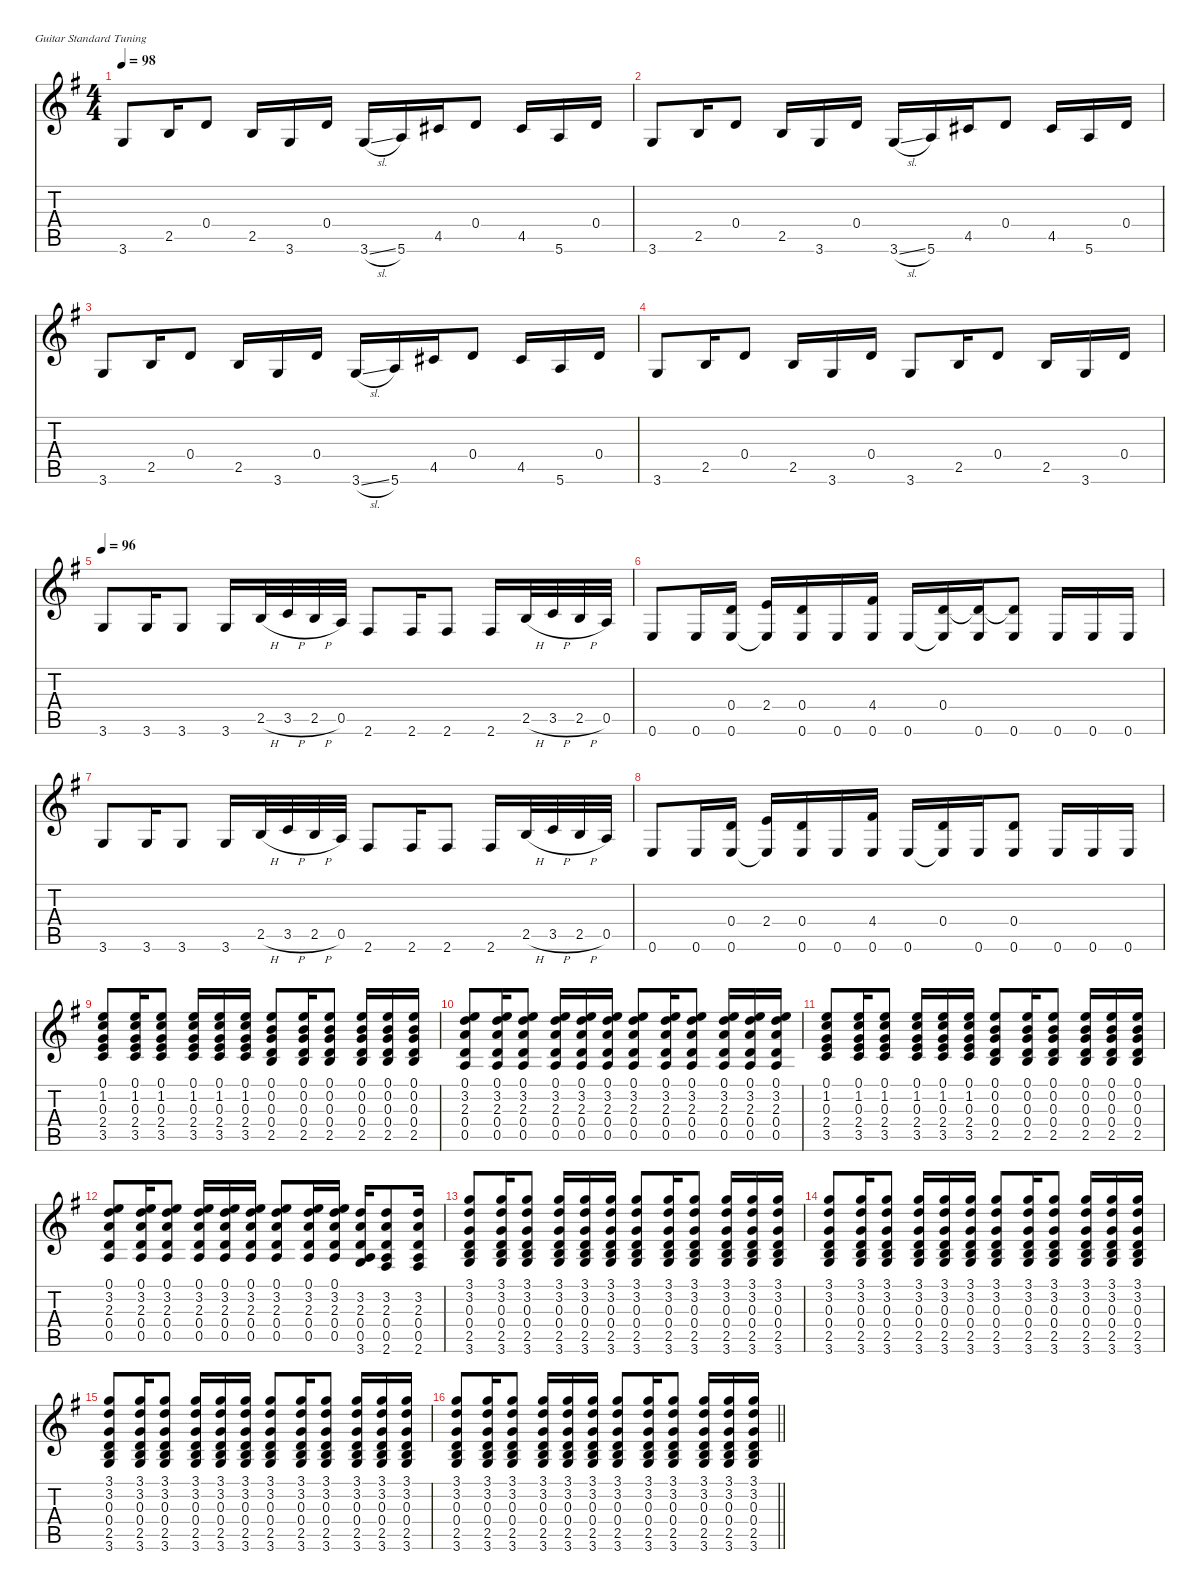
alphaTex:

\defaultSystemsLayout 4
\hideDynamics
\bracketExtendMode nobrackets
\singleTrackTrackNamePolicy hidden
\multiTrackTrackNamePolicy hidden
\firstSystemTrackNameMode fullname
\firstSystemTrackNameOrientation horizontal
\otherSystemsTrackNameOrientation horizontal
\track ("Guitar 1" "s.guit.") {defaultSystemsLayout 4 instrument acousticguitarsteel}
\staff {score tabs}
\tuning (E4 B3 G3 D3 A2 E2)
\ts (4 4)
\tempo 98
\clef g2
\ks g
3.6{acc forcenatural}.8{dy f beam Up} 2.5{acc forcenatural}.16{beam Up} 0.4{acc forcenatural}.8{beam Up} 2.5{acc forcenatural}.16{beam Up} 3.6{acc forcenatural}.16{beam Up} 0.4{acc forcenatural}.16{beam Up} 3.6{sl acc forcenatural}.16{beam Up} 5.6{acc forcenatural}.16{beam Up} 4.5{acc #}.16{beam Up} 0.4{acc forcenatural}.8{beam Up} 4.5{acc #}.16{beam Up} 5.6{acc forcenatural}.16{beam Up} 0.4{acc forcenatural}.16{beam Up} |
3.6{acc forcenatural}.8{beam Up} 2.5{acc forcenatural}.16{beam Up} 0.4{acc forcenatural}.8{beam Up} 2.5{acc forcenatural}.16{beam Up} 3.6{acc forcenatural}.16{beam Up} 0.4{acc forcenatural}.16{beam Up} 3.6{sl acc forcenatural}.16{beam Up} 5.6{acc forcenatural}.16{beam Up} 4.5{acc #}.16{beam Up} 0.4{acc forcenatural}.8{beam Up} 4.5{acc #}.16{beam Up} 5.6{acc forcenatural}.16{beam Up} 0.4{acc forcenatural}.16{beam Up} |
3.6{acc forcenatural}.8{beam Up} 2.5{acc forcenatural}.16{beam Up} 0.4{acc forcenatural}.8{beam Up} 2.5{acc forcenatural}.16{beam Up} 3.6{acc forcenatural}.16{beam Up} 0.4{acc forcenatural}.16{beam Up} 3.6{sl acc forcenatural}.16{beam Up} 5.6{acc forcenatural}.16{beam Up} 4.5{acc #}.16{beam Up} 0.4{acc forcenatural}.8{beam Up} 4.5{acc #}.16{beam Up} 5.6{acc forcenatural}.16{beam Up} 0.4{acc forcenatural}.16{beam Up} |
3.6{acc forcenatural}.8{beam Up} 2.5{acc forcenatural}.16{beam Up} 0.4{acc forcenatural}.8{beam Up} 2.5{acc forcenatural}.16{beam Up} 3.6{acc forcenatural}.16{beam Up} 0.4{acc forcenatural}.16{beam Up} 3.6{acc forcenatural}.8{beam Up} 2.5{acc forcenatural}.16{beam Up} 0.4{acc forcenatural}.8{beam Up} 2.5{acc forcenatural}.16{beam Up} 3.6{acc forcenatural}.16{beam Up} 0.4{acc forcenatural}.16{beam Up} |
\tempo 96
3.6{acc forcenatural}.8{beam Up} 3.6{acc forcenatural}.16{beam Up} 3.6{acc forcenatural}.8{beam Up} 3.6{acc forcenatural}.16{beam Up} 2.5{h acc forcenatural}.32{beam Up} 3.5{h acc forcenatural}.32{beam Up} 2.5{h acc forcenatural}.32{beam Up} 0.5{acc forcenatural}.32{beam Up} 2.6{acc #}.8{beam Up} 2.6{acc #}.16{beam Up} 2.6{acc #}.8{beam Up} 2.6{acc #}.16{beam Up} 2.5{h acc forcenatural}.32{beam Up} 3.5{h acc forcenatural}.32{beam Up} 2.5{h acc forcenatural}.32{beam Up} 0.5{acc forcenatural}.32{beam Up} |
0.6{acc forcenatural}.8{beam Up} 0.6{acc forcenatural}.16{beam Up} (0.4{acc forcenatural} 0.6{acc forcenatural}).16{beam Up} (2.4{acc forcenatural} 0.6{t acc forcenatural}).16{beam Up} (0.4{acc forcenatural} 0.6{acc forcenatural}).16{beam Up} 0.6{acc forcenatural}.16{beam Up} (4.4{acc #} 0.6{acc forcenatural}).16{beam Up} 0.6{acc forcenatural}.16{beam Up} (0.4{acc forcenatural} 0.6{t acc forcenatural}).16{beam Up} (0.6{acc forcenatural} 0.4{t acc forcenatural}).16{beam Up} (0.6{acc forcenatural} 0.4{t acc forcenatural}).8{beam Up} 0.6{acc forcenatural}.16{beam Up} 0.6{acc forcenatural}.16{beam Up} 0.6{acc forcenatural}.16{beam Up} |
3.6{acc forcenatural}.8{beam Up} 3.6{acc forcenatural}.16{beam Up} 3.6{acc forcenatural}.8{beam Up} 3.6{acc forcenatural}.16{beam Up} 2.5{h acc forcenatural}.32{beam Up} 3.5{h acc forcenatural}.32{beam Up} 2.5{h acc forcenatural}.32{beam Up} 0.5{acc forcenatural}.32{beam Up} 2.6{acc #}.8{beam Up} 2.6{acc #}.16{beam Up} 2.6{acc #}.8{beam Up} 2.6{acc #}.16{beam Up} 2.5{h acc forcenatural}.32{beam Up} 3.5{h acc forcenatural}.32{beam Up} 2.5{h acc forcenatural}.32{beam Up} 0.5{acc forcenatural}.32{beam Up} |
0.6{acc forcenatural}.8{beam Up} 0.6{acc forcenatural}.16{beam Up} (0.4{acc forcenatural} 0.6{acc forcenatural}).16{beam Up} (2.4{acc forcenatural} 0.6{t acc forcenatural}).16{beam Up} (0.4{acc forcenatural} 0.6{acc forcenatural}).16{beam Up} 0.6{acc forcenatural}.16{beam Up} (4.4{acc #} 0.6{acc forcenatural}).16{beam Up} 0.6{acc forcenatural}.16{beam Up} (0.4{acc forcenatural} 0.6{t acc forcenatural}).16{beam Up} 0.6{acc forcenatural}.16{beam Up} (0.4{acc forcenatural} 0.6{acc forcenatural}).8{beam Up} 0.6{acc forcenatural}.16{beam Up} 0.6{acc forcenatural}.16{beam Up} 0.6{acc forcenatural}.16{beam Up} |
(0.1{acc forcenatural} 1.2{acc forcenatural} 0.3{acc forcenatural} 2.4{acc forcenatural} 3.5{acc forcenatural}).8{beam Up} (0.1{acc forcenatural} 1.2{acc forcenatural} 0.3{acc forcenatural} 2.4{acc forcenatural} 3.5{acc forcenatural}).16{beam Up} (0.1{acc forcenatural} 1.2{acc forcenatural} 0.3{acc forcenatural} 2.4{acc forcenatural} 3.5{acc forcenatural}).8{beam Up} (0.1{acc forcenatural} 1.2{acc forcenatural} 0.3{acc forcenatural} 2.4{acc forcenatural} 3.5{acc forcenatural}).16{beam Up} (0.1{acc forcenatural} 1.2{acc forcenatural} 0.3{acc forcenatural} 2.4{acc forcenatural} 3.5{acc forcenatural}).16{beam Up} (0.1{acc forcenatural} 1.2{acc forcenatural} 0.3{acc forcenatural} 2.4{acc forcenatural} 3.5{acc forcenatural}).16{beam Up} (0.1{acc forcenatural} 0.2{acc forcenatural} 0.3{acc forcenatural} 0.4{acc forcenatural} 2.5{acc forcenatural}).8{beam Up} (0.1{acc forcenatural} 0.2{acc forcenatural} 0.3{acc forcenatural} 0.4{acc forcenatural} 2.5{acc forcenatural}).16{beam Up} (0.1{acc forcenatural} 0.2{acc forcenatural} 0.3{acc forcenatural} 0.4{acc forcenatural} 2.5{acc forcenatural}).8{beam Up} (0.1{acc forcenatural} 0.2{acc forcenatural} 0.3{acc forcenatural} 0.4{acc forcenatural} 2.5{acc forcenatural}).16{beam Up} (0.1{acc forcenatural} 0.2{acc forcenatural} 0.3{acc forcenatural} 0.4{acc forcenatural} 2.5{acc forcenatural}).16{beam Up} (0.1{acc forcenatural} 0.2{acc forcenatural} 0.3{acc forcenatural} 0.4{acc forcenatural} 2.5{acc forcenatural}).16{beam Up} |
(0.1{acc forcenatural} 3.2{acc forcenatural} 2.3{acc forcenatural} 0.4{acc forcenatural} 0.5{acc forcenatural}).8{beam Up} (0.1{acc forcenatural} 3.2{acc forcenatural} 2.3{acc forcenatural} 0.4{acc forcenatural} 0.5{acc forcenatural}).16{beam Up} (0.1{acc forcenatural} 3.2{acc forcenatural} 2.3{acc forcenatural} 0.4{acc forcenatural} 0.5{acc forcenatural}).8{beam Up} (0.1{acc forcenatural} 3.2{acc forcenatural} 2.3{acc forcenatural} 0.4{acc forcenatural} 0.5{acc forcenatural}).16{beam Up} (0.1{acc forcenatural} 3.2{acc forcenatural} 2.3{acc forcenatural} 0.4{acc forcenatural} 0.5{acc forcenatural}).16{beam Up} (0.1{acc forcenatural} 3.2{acc forcenatural} 2.3{acc forcenatural} 0.4{acc forcenatural} 0.5{acc forcenatural}).16{beam Up} (0.1{acc forcenatural} 3.2{acc forcenatural} 2.3{acc forcenatural} 0.4{acc forcenatural} 0.5{acc forcenatural}).8{beam Up} (0.1{acc forcenatural} 3.2{acc forcenatural} 2.3{acc forcenatural} 0.4{acc forcenatural} 0.5{acc forcenatural}).16{beam Up} (0.1{acc forcenatural} 3.2{acc forcenatural} 2.3{acc forcenatural} 0.4{acc forcenatural} 0.5{acc forcenatural}).8{beam Up} (0.1{acc forcenatural} 3.2{acc forcenatural} 2.3{acc forcenatural} 0.4{acc forcenatural} 0.5{acc forcenatural}).16{beam Up} (0.1{acc forcenatural} 3.2{acc forcenatural} 2.3{acc forcenatural} 0.4{acc forcenatural} 0.5{acc forcenatural}).16{beam Up} (0.1{acc forcenatural} 3.2{acc forcenatural} 2.3{acc forcenatural} 0.4{acc forcenatural} 0.5{acc forcenatural}).16{beam Up} |
(0.1{acc forcenatural} 1.2{acc forcenatural} 0.3{acc forcenatural} 2.4{acc forcenatural} 3.5{acc forcenatural}).8{beam Up} (0.1{acc forcenatural} 1.2{acc forcenatural} 0.3{acc forcenatural} 2.4{acc forcenatural} 3.5{acc forcenatural}).16{beam Up} (0.1{acc forcenatural} 1.2{acc forcenatural} 0.3{acc forcenatural} 2.4{acc forcenatural} 3.5{acc forcenatural}).8{beam Up} (0.1{acc forcenatural} 1.2{acc forcenatural} 0.3{acc forcenatural} 2.4{acc forcenatural} 3.5{acc forcenatural}).16{beam Up} (0.1{acc forcenatural} 1.2{acc forcenatural} 0.3{acc forcenatural} 2.4{acc forcenatural} 3.5{acc forcenatural}).16{beam Up} (0.1{acc forcenatural} 1.2{acc forcenatural} 0.3{acc forcenatural} 2.4{acc forcenatural} 3.5{acc forcenatural}).16{beam Up} (0.1{acc forcenatural} 0.2{acc forcenatural} 0.3{acc forcenatural} 0.4{acc forcenatural} 2.5{acc forcenatural}).8{beam Up} (0.1{acc forcenatural} 0.2{acc forcenatural} 0.3{acc forcenatural} 0.4{acc forcenatural} 2.5{acc forcenatural}).16{beam Up} (0.1{acc forcenatural} 0.2{acc forcenatural} 0.3{acc forcenatural} 0.4{acc forcenatural} 2.5{acc forcenatural}).8{beam Up} (0.1{acc forcenatural} 0.2{acc forcenatural} 0.3{acc forcenatural} 0.4{acc forcenatural} 2.5{acc forcenatural}).16{beam Up} (0.1{acc forcenatural} 0.2{acc forcenatural} 0.3{acc forcenatural} 0.4{acc forcenatural} 2.5{acc forcenatural}).16{beam Up} (0.1{acc forcenatural} 0.2{acc forcenatural} 0.3{acc forcenatural} 0.4{acc forcenatural} 2.5{acc forcenatural}).16{beam Up} |
(0.1{acc forcenatural} 3.2{acc forcenatural} 2.3{acc forcenatural} 0.4{acc forcenatural} 0.5{acc forcenatural}).8{beam Up} (0.1{acc forcenatural} 3.2{acc forcenatural} 2.3{acc forcenatural} 0.4{acc forcenatural} 0.5{acc forcenatural}).16{beam Up} (0.1{acc forcenatural} 3.2{acc forcenatural} 2.3{acc forcenatural} 0.4{acc forcenatural} 0.5{acc forcenatural}).8{beam Up} (0.1{acc forcenatural} 3.2{acc forcenatural} 2.3{acc forcenatural} 0.4{acc forcenatural} 0.5{acc forcenatural}).16{beam Up} (0.1{acc forcenatural} 3.2{acc forcenatural} 2.3{acc forcenatural} 0.4{acc forcenatural} 0.5{acc forcenatural}).16{beam Up} (0.1{acc forcenatural} 3.2{acc forcenatural} 2.3{acc forcenatural} 0.4{acc forcenatural} 0.5{acc forcenatural}).16{beam Up} (0.1{acc forcenatural} 3.2{acc forcenatural} 2.3{acc forcenatural} 0.4{acc forcenatural} 0.5{acc forcenatural}).8{beam Up} (0.1{acc forcenatural} 3.2{acc forcenatural} 2.3{acc forcenatural} 0.4{acc forcenatural} 0.5{acc forcenatural}).16{beam Up} (0.1{acc forcenatural} 3.2{acc forcenatural} 2.3{acc forcenatural} 0.4{acc forcenatural} 0.5{acc forcenatural}).16{beam Up} (3.2{acc forcenatural} 2.3{acc forcenatural} 0.4{acc forcenatural} 0.5{acc forcenatural} 3.6{acc forcenatural}).16{beam Up} (3.2{acc forcenatural} 2.3{acc forcenatural} 0.4{acc forcenatural} 0.5{acc forcenatural} 2.6{acc #}).8{beam Up} (3.2{acc forcenatural} 2.3{acc forcenatural} 0.4{acc forcenatural} 0.5{acc forcenatural} 2.6{acc #}).16{beam Up} |
(3.1{acc forcenatural} 3.2{acc forcenatural} 0.3{acc forcenatural} 0.4{acc forcenatural} 2.5{acc forcenatural} 3.6{acc forcenatural}).8{beam Up} (3.1{acc forcenatural} 3.2{acc forcenatural} 0.3{acc forcenatural} 0.4{acc forcenatural} 2.5{acc forcenatural} 3.6{acc forcenatural}).16{beam Up} (3.1{acc forcenatural} 3.2{acc forcenatural} 0.3{acc forcenatural} 0.4{acc forcenatural} 2.5{acc forcenatural} 3.6{acc forcenatural}).8{beam Up} (3.1{acc forcenatural} 3.2{acc forcenatural} 0.3{acc forcenatural} 0.4{acc forcenatural} 2.5{acc forcenatural} 3.6{acc forcenatural}).16{beam Up} (3.1{acc forcenatural} 3.2{acc forcenatural} 0.3{acc forcenatural} 0.4{acc forcenatural} 2.5{acc forcenatural} 3.6{acc forcenatural}).16{beam Up} (3.1{acc forcenatural} 3.2{acc forcenatural} 0.3{acc forcenatural} 0.4{acc forcenatural} 2.5{acc forcenatural} 3.6{acc forcenatural}).16{beam Up} (3.1{acc forcenatural} 3.2{acc forcenatural} 0.3{acc forcenatural} 0.4{acc forcenatural} 2.5{acc forcenatural} 3.6{acc forcenatural}).8{beam Up} (3.1{acc forcenatural} 3.2{acc forcenatural} 0.3{acc forcenatural} 0.4{acc forcenatural} 2.5{acc forcenatural} 3.6{acc forcenatural}).16{beam Up} (3.1{acc forcenatural} 3.2{acc forcenatural} 0.3{acc forcenatural} 0.4{acc forcenatural} 2.5{acc forcenatural} 3.6{acc forcenatural}).8{beam Up} (3.1{acc forcenatural} 3.2{acc forcenatural} 0.3{acc forcenatural} 0.4{acc forcenatural} 2.5{acc forcenatural} 3.6{acc forcenatural}).16{beam Up} (3.1{acc forcenatural} 3.2{acc forcenatural} 0.3{acc forcenatural} 0.4{acc forcenatural} 2.5{acc forcenatural} 3.6{acc forcenatural}).16{beam Up} (3.1{acc forcenatural} 3.2{acc forcenatural} 0.3{acc forcenatural} 0.4{acc forcenatural} 2.5{acc forcenatural} 3.6{acc forcenatural}).16{beam Up} |
(3.1{acc forcenatural} 3.2{acc forcenatural} 0.3{acc forcenatural} 0.4{acc forcenatural} 2.5{acc forcenatural} 3.6{acc forcenatural}).8{beam Up} (3.1{acc forcenatural} 3.2{acc forcenatural} 0.3{acc forcenatural} 0.4{acc forcenatural} 2.5{acc forcenatural} 3.6{acc forcenatural}).16{beam Up} (3.1{acc forcenatural} 3.2{acc forcenatural} 0.3{acc forcenatural} 0.4{acc forcenatural} 2.5{acc forcenatural} 3.6{acc forcenatural}).8{beam Up} (3.1{acc forcenatural} 3.2{acc forcenatural} 0.3{acc forcenatural} 0.4{acc forcenatural} 2.5{acc forcenatural} 3.6{acc forcenatural}).16{beam Up} (3.1{acc forcenatural} 3.2{acc forcenatural} 0.3{acc forcenatural} 0.4{acc forcenatural} 2.5{acc forcenatural} 3.6{acc forcenatural}).16{beam Up} (3.1{acc forcenatural} 3.2{acc forcenatural} 0.3{acc forcenatural} 0.4{acc forcenatural} 2.5{acc forcenatural} 3.6{acc forcenatural}).16{beam Up} (3.1{acc forcenatural} 3.2{acc forcenatural} 0.3{acc forcenatural} 0.4{acc forcenatural} 2.5{acc forcenatural} 3.6{acc forcenatural}).8{beam Up} (3.1{acc forcenatural} 3.2{acc forcenatural} 0.3{acc forcenatural} 0.4{acc forcenatural} 2.5{acc forcenatural} 3.6{acc forcenatural}).16{beam Up} (3.1{acc forcenatural} 3.2{acc forcenatural} 0.3{acc forcenatural} 0.4{acc forcenatural} 2.5{acc forcenatural} 3.6{acc forcenatural}).8{beam Up} (3.1{acc forcenatural} 3.2{acc forcenatural} 0.3{acc forcenatural} 0.4{acc forcenatural} 2.5{acc forcenatural} 3.6{acc forcenatural}).16{beam Up} (3.1{acc forcenatural} 3.2{acc forcenatural} 0.3{acc forcenatural} 0.4{acc forcenatural} 2.5{acc forcenatural} 3.6{acc forcenatural}).16{beam Up} (3.1{acc forcenatural} 3.2{acc forcenatural} 0.3{acc forcenatural} 0.4{acc forcenatural} 2.5{acc forcenatural} 3.6{acc forcenatural}).16{beam Up} |
(3.1{acc forcenatural} 3.2{acc forcenatural} 0.3{acc forcenatural} 0.4{acc forcenatural} 2.5{acc forcenatural} 3.6{acc forcenatural}).8{beam Up} (3.1{acc forcenatural} 3.2{acc forcenatural} 0.3{acc forcenatural} 0.4{acc forcenatural} 2.5{acc forcenatural} 3.6{acc forcenatural}).16{beam Up} (3.1{acc forcenatural} 3.2{acc forcenatural} 0.3{acc forcenatural} 0.4{acc forcenatural} 2.5{acc forcenatural} 3.6{acc forcenatural}).8{beam Up} (3.1{acc forcenatural} 3.2{acc forcenatural} 0.3{acc forcenatural} 0.4{acc forcenatural} 2.5{acc forcenatural} 3.6{acc forcenatural}).16{beam Up} (3.1{acc forcenatural} 3.2{acc forcenatural} 0.3{acc forcenatural} 0.4{acc forcenatural} 2.5{acc forcenatural} 3.6{acc forcenatural}).16{beam Up} (3.1{acc forcenatural} 3.2{acc forcenatural} 0.3{acc forcenatural} 0.4{acc forcenatural} 2.5{acc forcenatural} 3.6{acc forcenatural}).16{beam Up} (3.1{acc forcenatural} 3.2{acc forcenatural} 0.3{acc forcenatural} 0.4{acc forcenatural} 2.5{acc forcenatural} 3.6{acc forcenatural}).8{beam Up} (3.1{acc forcenatural} 3.2{acc forcenatural} 0.3{acc forcenatural} 0.4{acc forcenatural} 2.5{acc forcenatural} 3.6{acc forcenatural}).16{beam Up} (3.1{acc forcenatural} 3.2{acc forcenatural} 0.3{acc forcenatural} 0.4{acc forcenatural} 2.5{acc forcenatural} 3.6{acc forcenatural}).8{beam Up} (3.1{acc forcenatural} 3.2{acc forcenatural} 0.3{acc forcenatural} 0.4{acc forcenatural} 2.5{acc forcenatural} 3.6{acc forcenatural}).16{beam Up} (3.1{acc forcenatural} 3.2{acc forcenatural} 0.3{acc forcenatural} 0.4{acc forcenatural} 2.5{acc forcenatural} 3.6{acc forcenatural}).16{beam Up} (3.1{acc forcenatural} 3.2{acc forcenatural} 0.3{acc forcenatural} 0.4{acc forcenatural} 2.5{acc forcenatural} 3.6{acc forcenatural}).16{beam Up} |
\barLineRight lightlight
(3.1{acc forcenatural} 3.2{acc forcenatural} 0.3{acc forcenatural} 0.4{acc forcenatural} 2.5{acc forcenatural} 3.6{acc forcenatural}).8{beam Up} (3.1{acc forcenatural} 3.2{acc forcenatural} 0.3{acc forcenatural} 0.4{acc forcenatural} 2.5{acc forcenatural} 3.6{acc forcenatural}).16{beam Up} (3.1{acc forcenatural} 3.2{acc forcenatural} 0.3{acc forcenatural} 0.4{acc forcenatural} 2.5{acc forcenatural} 3.6{acc forcenatural}).8{beam Up} (3.1{acc forcenatural} 3.2{acc forcenatural} 0.3{acc forcenatural} 0.4{acc forcenatural} 2.5{acc forcenatural} 3.6{acc forcenatural}).16{beam Up} (3.1{acc forcenatural} 3.2{acc forcenatural} 0.3{acc forcenatural} 0.4{acc forcenatural} 2.5{acc forcenatural} 3.6{acc forcenatural}).16{beam Up} (3.1{acc forcenatural} 3.2{acc forcenatural} 0.3{acc forcenatural} 0.4{acc forcenatural} 2.5{acc forcenatural} 3.6{acc forcenatural}).16{beam Up} (3.1{acc forcenatural} 3.2{acc forcenatural} 0.3{acc forcenatural} 0.4{acc forcenatural} 2.5{acc forcenatural} 3.6{acc forcenatural}).8{beam Up} (3.1{acc forcenatural} 3.2{acc forcenatural} 0.3{acc forcenatural} 0.4{acc forcenatural} 2.5{acc forcenatural} 3.6{acc forcenatural}).16{beam Up} (3.1{acc forcenatural} 3.2{acc forcenatural} 0.3{acc forcenatural} 0.4{acc forcenatural} 2.5{acc forcenatural} 3.6{acc forcenatural}).8{beam Up} (3.1{acc forcenatural} 3.2{acc forcenatural} 0.3{acc forcenatural} 0.4{acc forcenatural} 2.5{acc forcenatural} 3.6{acc forcenatural}).16{beam Up} (3.1{acc forcenatural} 3.2{acc forcenatural} 0.3{acc forcenatural} 0.4{acc forcenatural} 2.5{acc forcenatural} 3.6{acc forcenatural}).16{beam Up} (3.1{acc forcenatural} 3.2{acc forcenatural} 0.3{acc forcenatural} 0.4{acc forcenatural} 2.5{acc forcenatural} 3.6{acc forcenatural}).16{beam Up}
